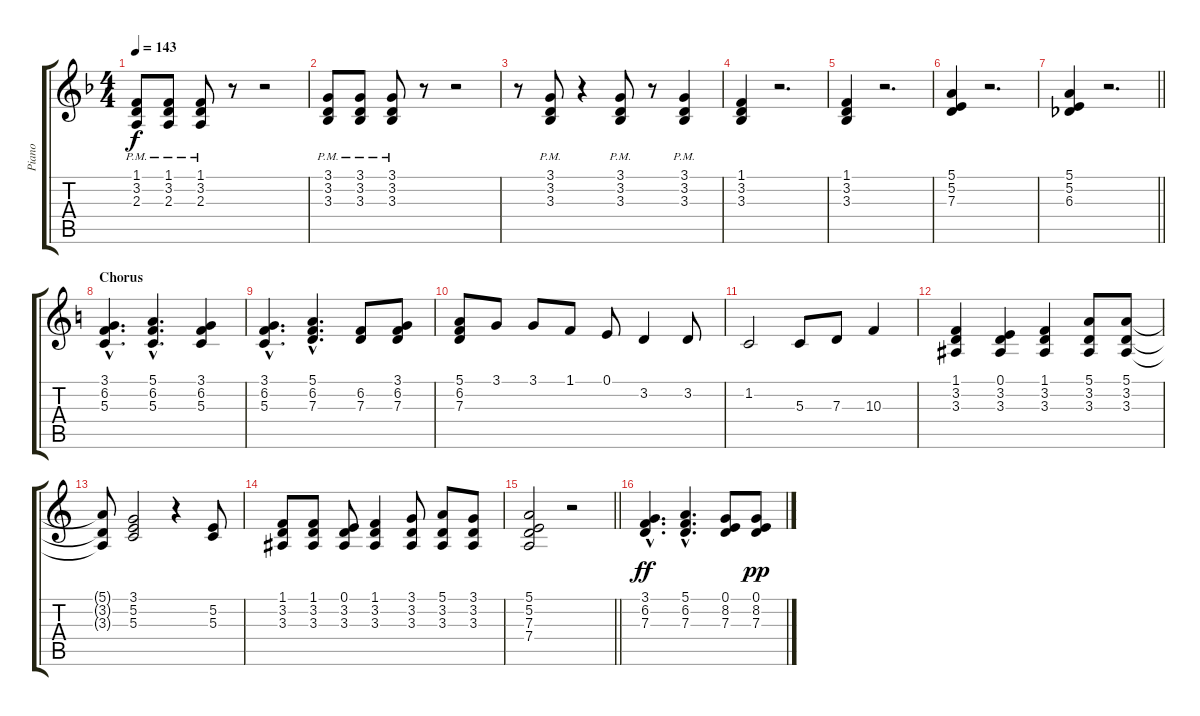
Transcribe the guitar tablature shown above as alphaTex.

\track ("Piano" "Piano") {instrument honkytonkpiano}
\staff {score tabs}
\tuning (E4 B3 G3 D3 A2 E2) {hide}
\ts (4 4)
\tempo 143
\clef g2
\ks f
(1.1{pm} 3.2{pm} 2.3{pm}).8{dy f} (1.1{pm} 3.2{pm} 2.3{pm}).8 (1.1{pm} 3.2{pm} 2.3{pm}).8 r.8 r.2 |
(3.1{pm} 3.2{pm} 3.3{pm}).8 (3.1{pm} 3.2{pm} 3.3{pm}).8 (3.1{pm} 3.2{pm} 3.3{pm}).8 r.8 r.2 |
r.8 (3.1{pm} 3.2{pm} 3.3).8 r.4 (3.1{pm} 3.2{pm} 3.3).8 r.8 (3.1{pm} 3.2{pm} 3.3).4 |
(1.1 3.2 3.3).4 r.2{d} |
(1.1 3.2 3.3).4 r.2{d} |
(5.1 5.2 7.3).4 r.2{d} |
\barLineRight lightlight
(5.1 5.2 6.3).4 r.2{d} |
\section ("" "Chorus")
\ks c
(3.1{hac} 6.2{hac} 5.3{hac}).4{d volume 11 instrument lead2sawtooth} (5.1{hac} 6.2{hac} 5.3{hac}).4{d} (3.1 6.2 5.3).4 |
(3.1{hac} 6.2{hac} 5.3{hac}).4{d} (5.1{hac} 6.2{hac} 7.3{hac}).4{d} (6.2 7.3).8 (3.1 6.2 7.3).8 |
(5.1 6.2 7.3).8 3.1.8 3.1.8 1.1.8 0.1.8 3.2.4 3.2.8 |
1.2.2 5.3.8 7.3.8 10.3.4 |
(1.1 3.2 3.3).4 (0.1 3.2 3.3).4 (1.1 3.2 3.3).4 (5.1 3.2 3.3).8 (5.1 3.2 3.3).8 |
(5.1{t} 3.2{t} 3.3{t}).8 (3.1 5.2 5.3).2 r.4 (5.2 5.3).8 |
(1.1 3.2 3.3).8 (1.1 3.2 3.3).8 (0.1 3.2 3.3).8 (1.1 3.2 3.3).4 (3.1 3.2 3.3).8 (5.1 3.2 3.3).8 (3.1 3.2 3.3).8 |
\barLineRight lightlight
(5.1 5.2 7.3 7.4).2 r.2 |
(3.1{hac} 6.2{hac} 7.3{hac}).4{d dy ff} (5.1{hac} 6.2{hac} 7.3{hac}).4{d} (0.1 8.2 7.3).8 (0.1 8.2 7.3).8{dy pp}
